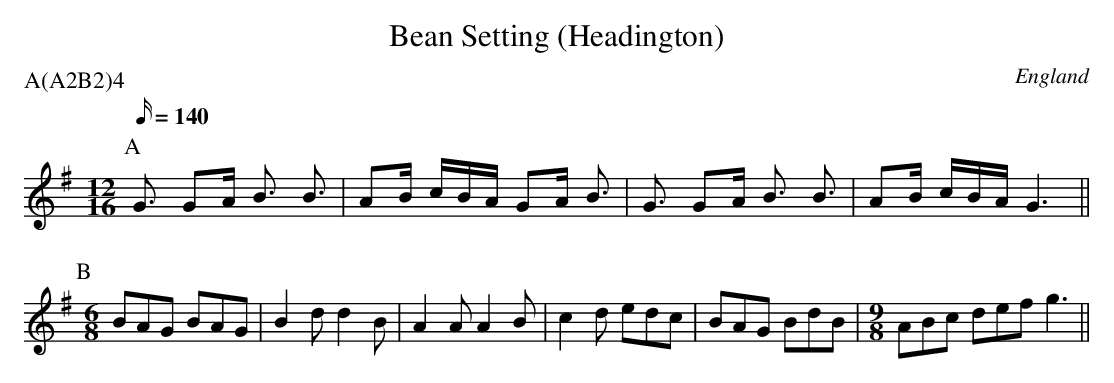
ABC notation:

X:1
T:Bean Setting (Headington)
O:England
L:1/16
M:12/16
P:A(A2B2)4
K:G major
P:A
Q:140
G3 G2A B3 B3| A2B cBA G2A B3 | G3 G2A B3 B3| A2B cBA G6 ||
P:B
M:6/8
L:1/8
BAG BAG  |B2 d d2B | A2 A A2B | c2d edc  | BAG    BdB  |\
M:9/8
ABc def g3  ||
